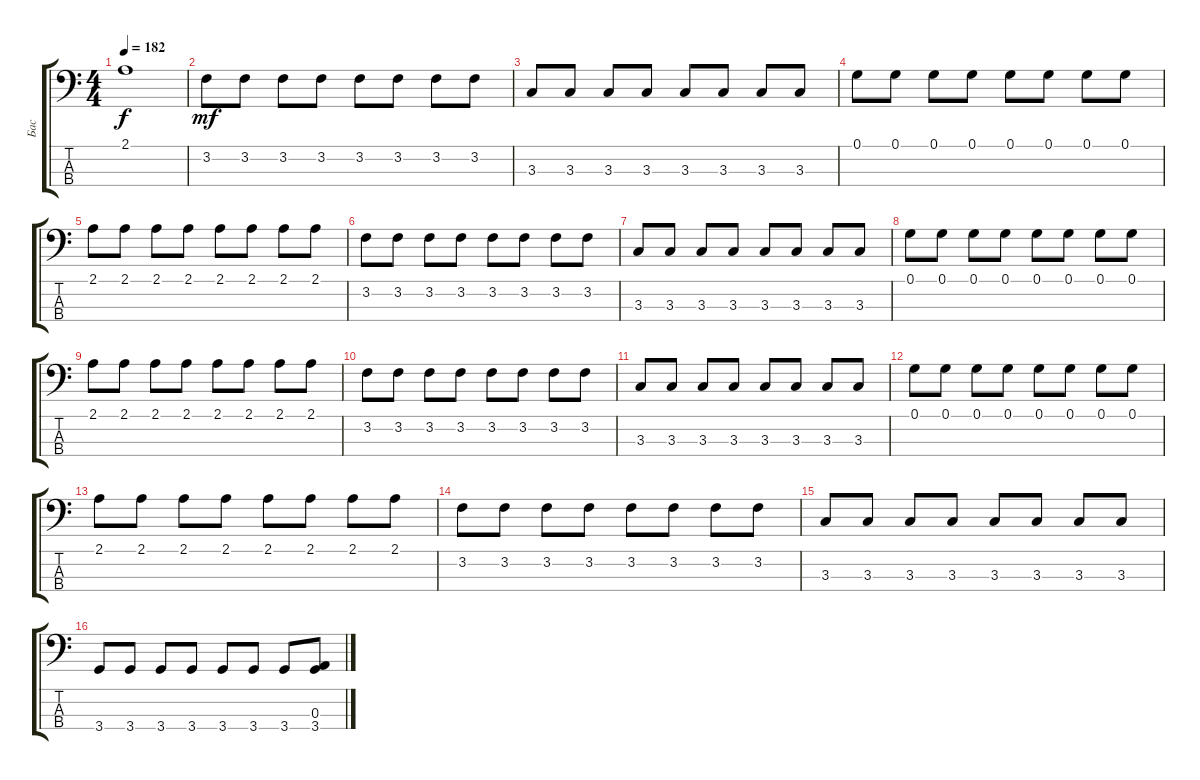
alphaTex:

\track ("Бас" "Бас") {instrument electricbasspick}
\staff {score tabs}
\tuning (G2 D2 A1 E1) {hide}
\ts (4 4)
\tempo 182
\clef f4
\ks c
2.1{t}.1{dy f} |
3.2.8{dy mf} 3.2.8 3.2.8 3.2.8 3.2.8 3.2.8 3.2.8 3.2.8 |
3.3.8 3.3.8 3.3.8 3.3.8 3.3.8 3.3.8 3.3.8 3.3.8 |
0.1.8 0.1.8 0.1.8 0.1.8 0.1.8 0.1.8 0.1.8 0.1.8 |
2.1.8 2.1.8 2.1.8 2.1.8 2.1.8 2.1.8 2.1.8 2.1.8 |
3.2.8 3.2.8 3.2.8 3.2.8 3.2.8 3.2.8 3.2.8 3.2.8 |
3.3.8 3.3.8 3.3.8 3.3.8 3.3.8 3.3.8 3.3.8 3.3.8 |
0.1.8 0.1.8 0.1.8 0.1.8 0.1.8 0.1.8 0.1.8 0.1.8 |
2.1.8 2.1.8 2.1.8 2.1.8 2.1.8 2.1.8 2.1.8 2.1.8 |
3.2.8 3.2.8 3.2.8 3.2.8 3.2.8 3.2.8 3.2.8 3.2.8 |
3.3.8 3.3.8 3.3.8 3.3.8 3.3.8 3.3.8 3.3.8 3.3.8 |
0.1.8 0.1.8 0.1.8 0.1.8 0.1.8 0.1.8 0.1.8 0.1.8 |
2.1.8 2.1.8 2.1.8 2.1.8 2.1.8 2.1.8 2.1.8 2.1.8 |
3.2.8 3.2.8 3.2.8 3.2.8 3.2.8 3.2.8 3.2.8 3.2.8 |
3.3.8 3.3.8 3.3.8 3.3.8 3.3.8 3.3.8 3.3.8 3.3.8 |
3.4.8 3.4.8 3.4.8 3.4.8 3.4.8 3.4.8 3.4.8 (0.3 3.4).8
